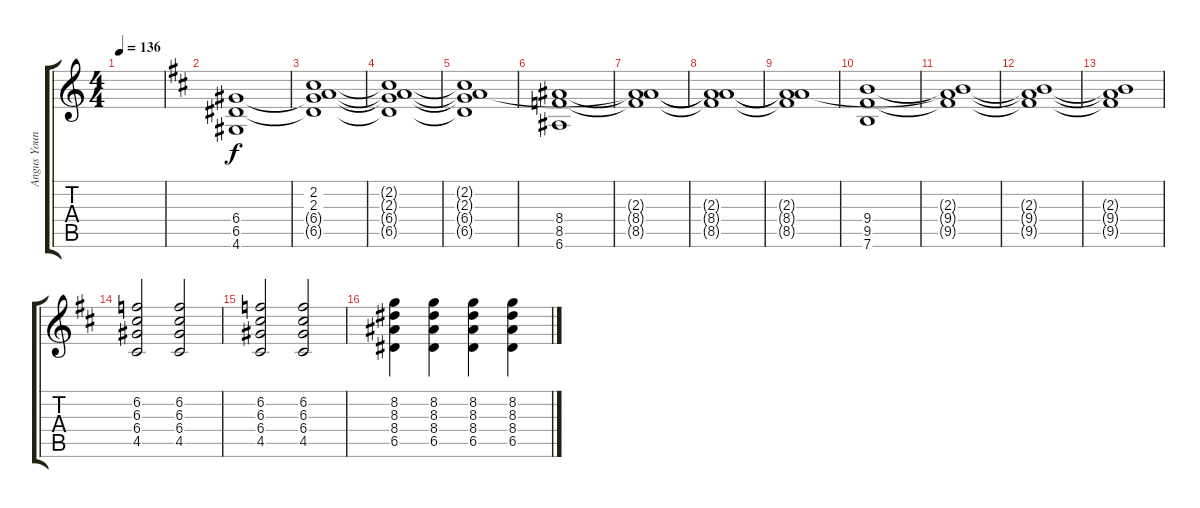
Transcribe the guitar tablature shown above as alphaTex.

\track ("Angus Young" "Angus Youn") {instrument distortionguitar}
\staff {score tabs}
\tuning (E4 B3 G3 D3 A2 E2) {hide}
\ts (4 4)
\tempo 136
\clef g2
\ks c
|
\ks d
(6.4 6.5 4.6).1 |
(2.2 2.3 6.4{t} 6.5{t}).1 |
(2.2{t} 2.3{t} 6.4{t} 6.5{t}).1 |
(2.2{t} 2.3{t} 6.4{t} 6.5{t}).1 |
(8.4 8.5 6.6).1 |
(2.3{t} 8.4{t} 8.5{t}).1 |
(2.3{t} 8.4{t} 8.5{t}).1 |
(2.3{t} 8.4{t} 8.5{t}).1 |
(9.4 9.5 7.6).1 |
(2.3{t} 9.4{t} 9.5{t}).1 |
(2.3{t} 9.4{t} 9.5{t}).1 |
(2.3{t} 9.4{t} 9.5{t}).1 |
(6.2 6.3 6.4 4.5).2 (6.2 6.3 6.4 4.5).2 |
(6.2 6.3 6.4 4.5).2 (6.2 6.3 6.4 4.5).2 |
(8.2 8.3 8.4 6.5).4 (8.2 8.3 8.4 6.5).4 (8.2 8.3 8.4 6.5).4 (8.2 8.3 8.4 6.5).4
